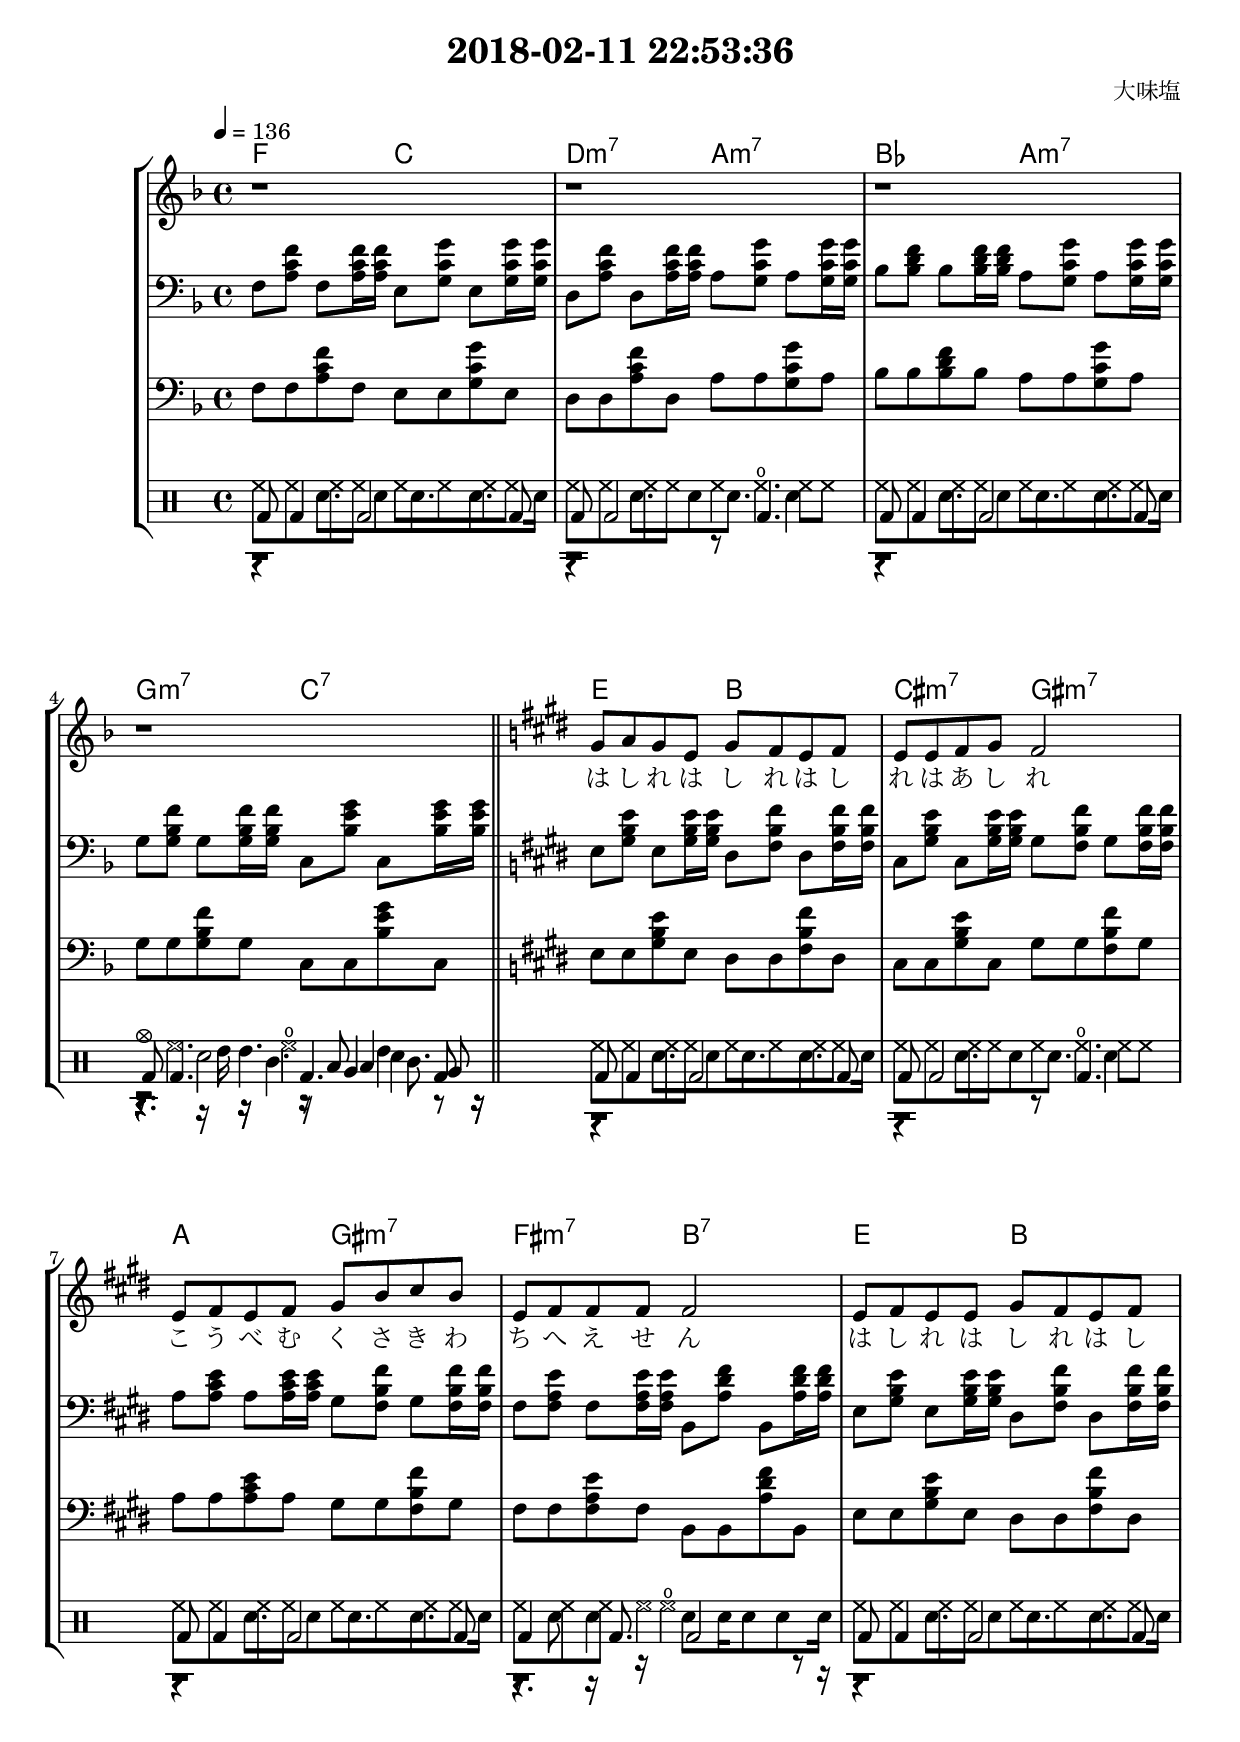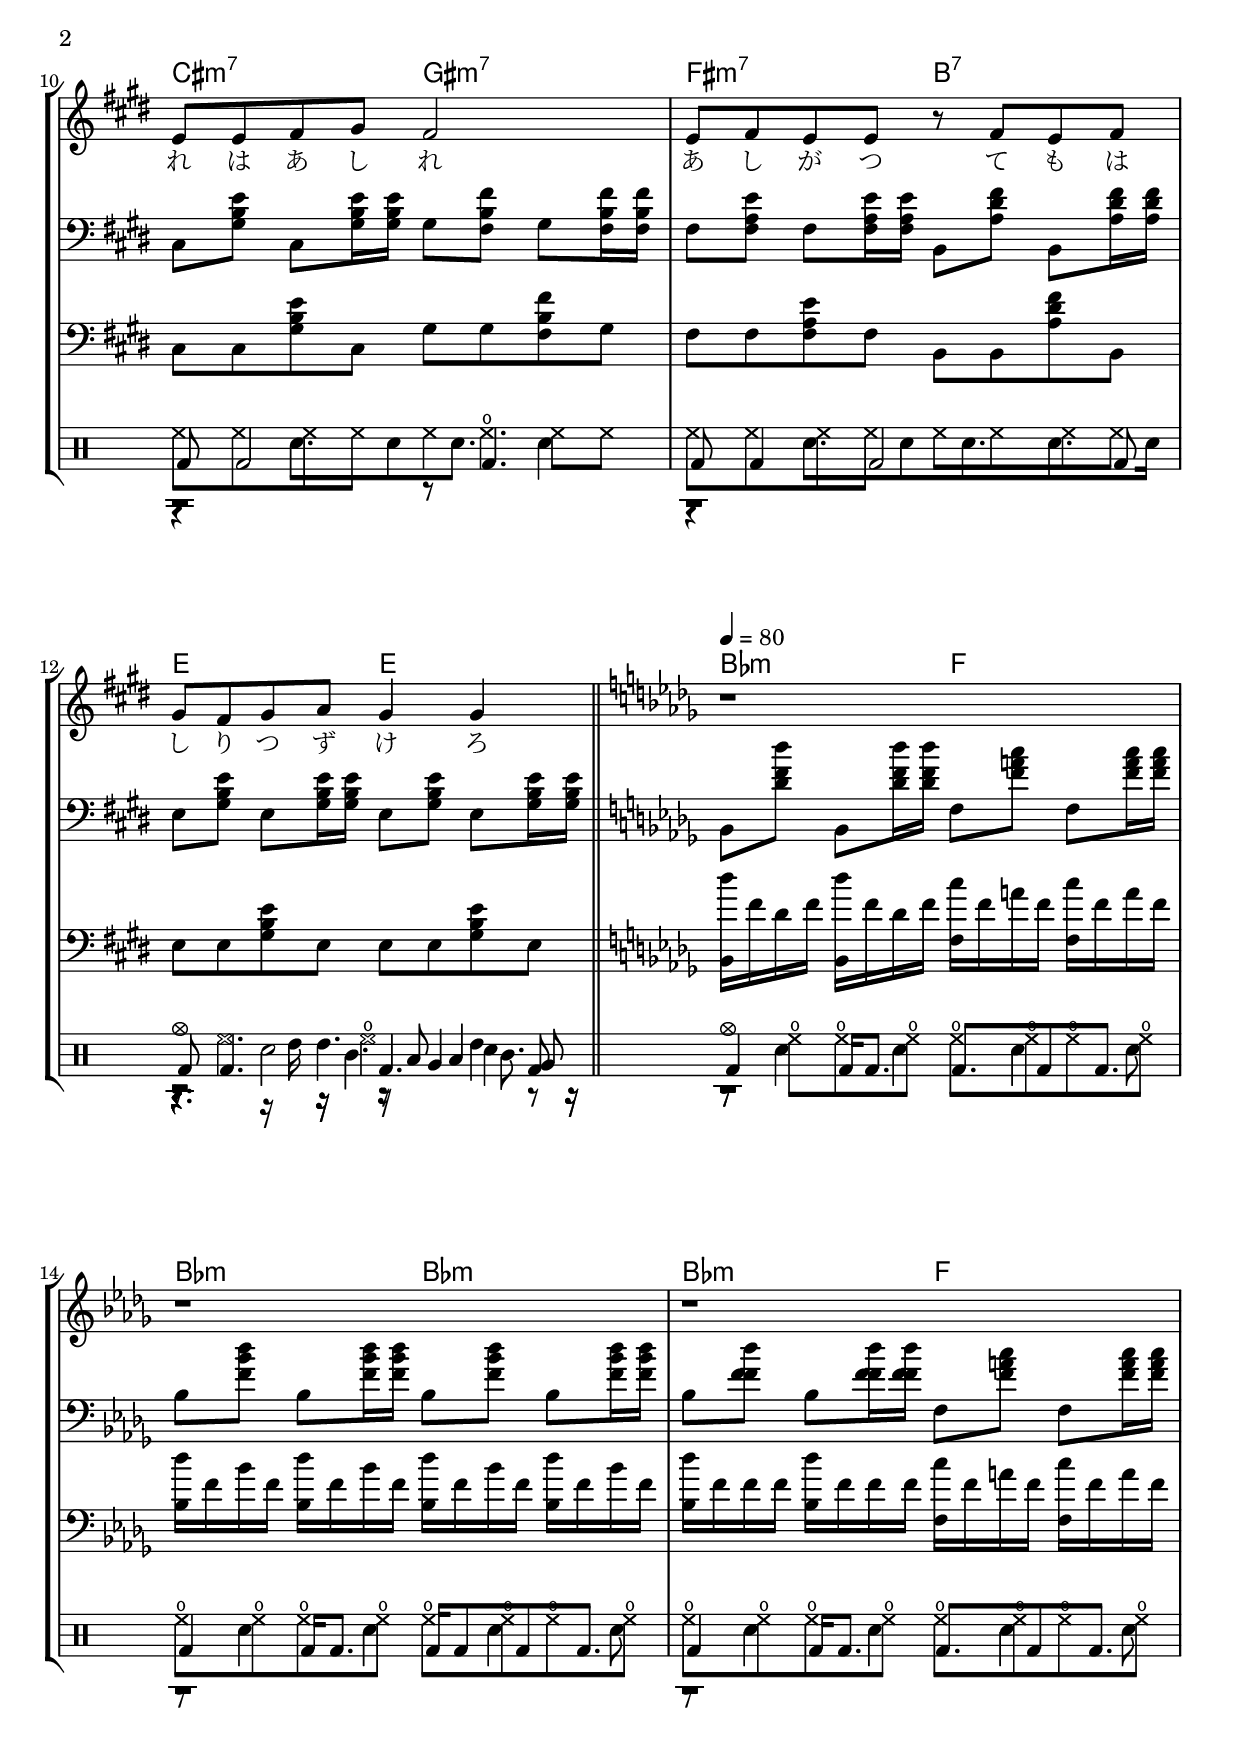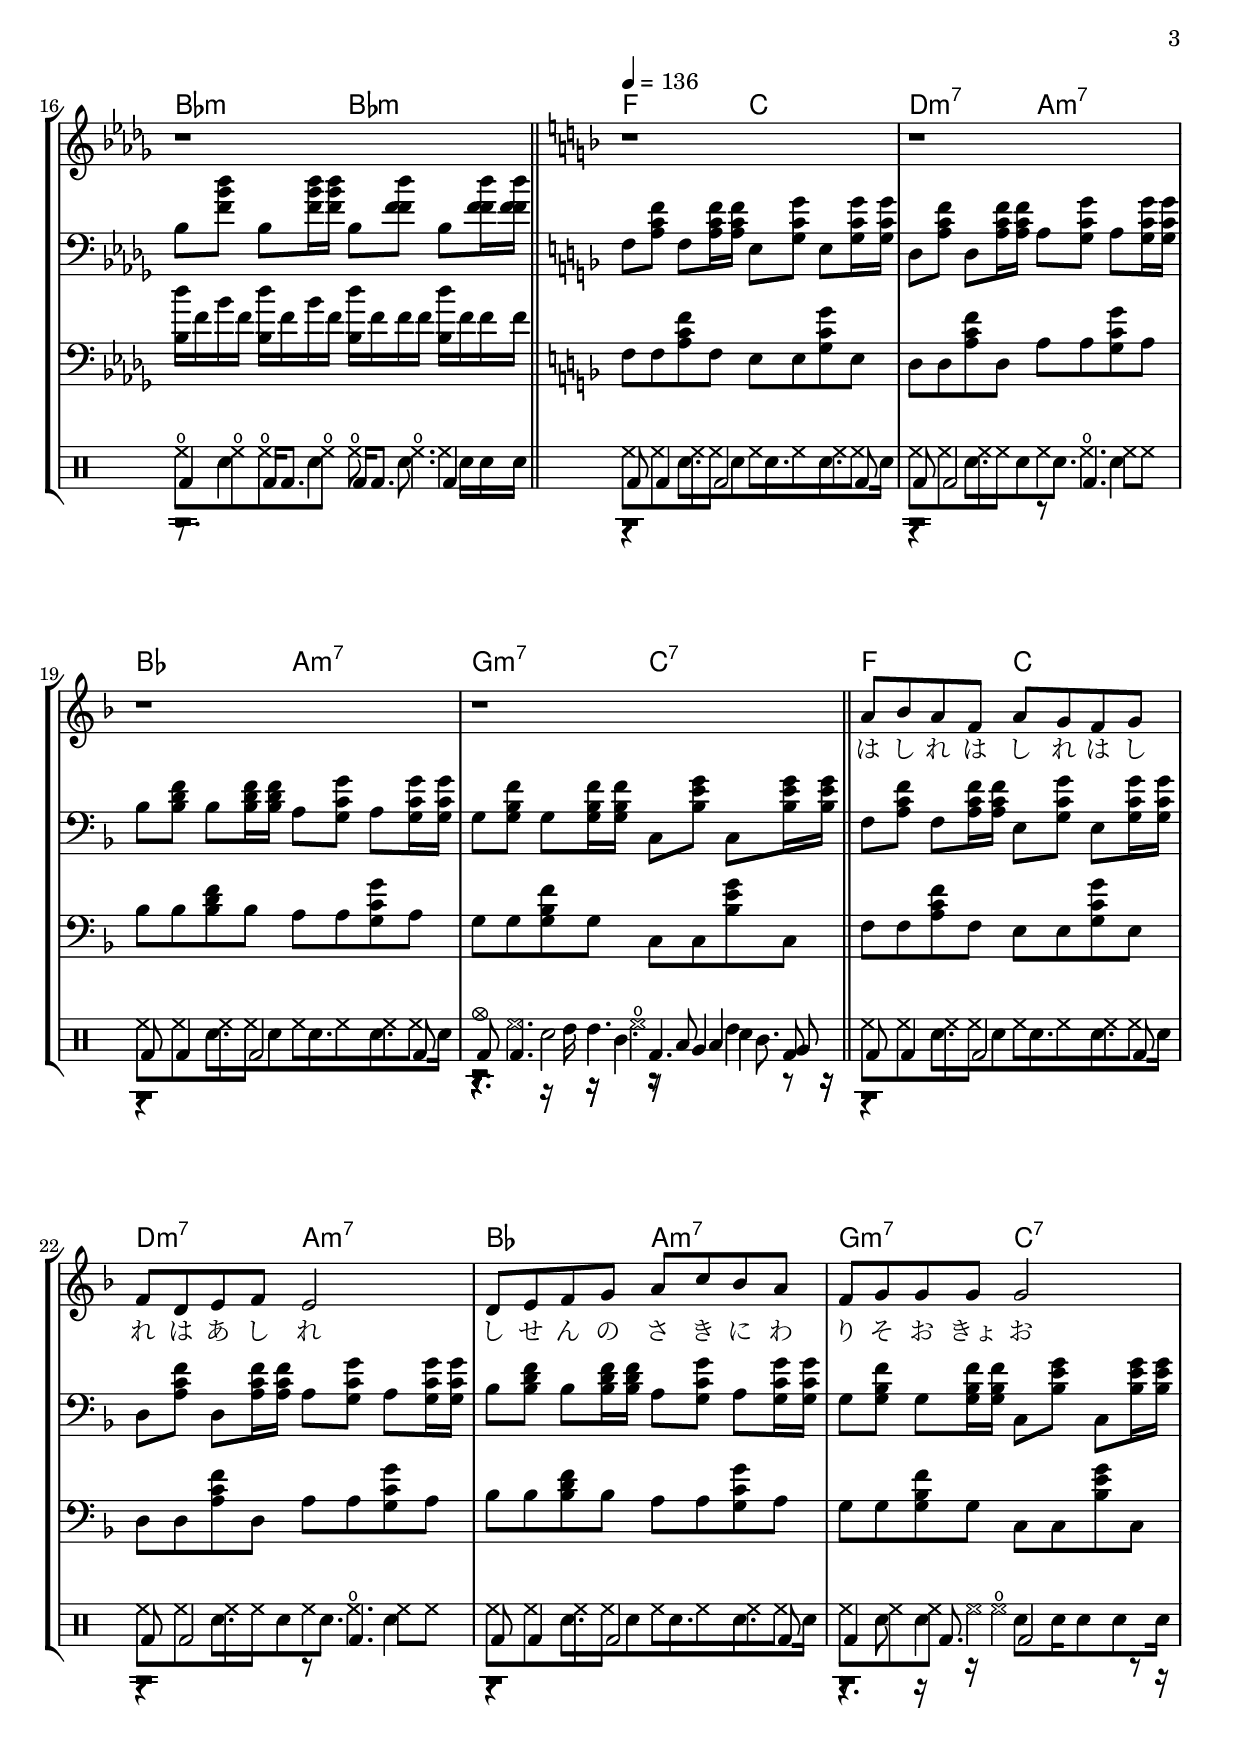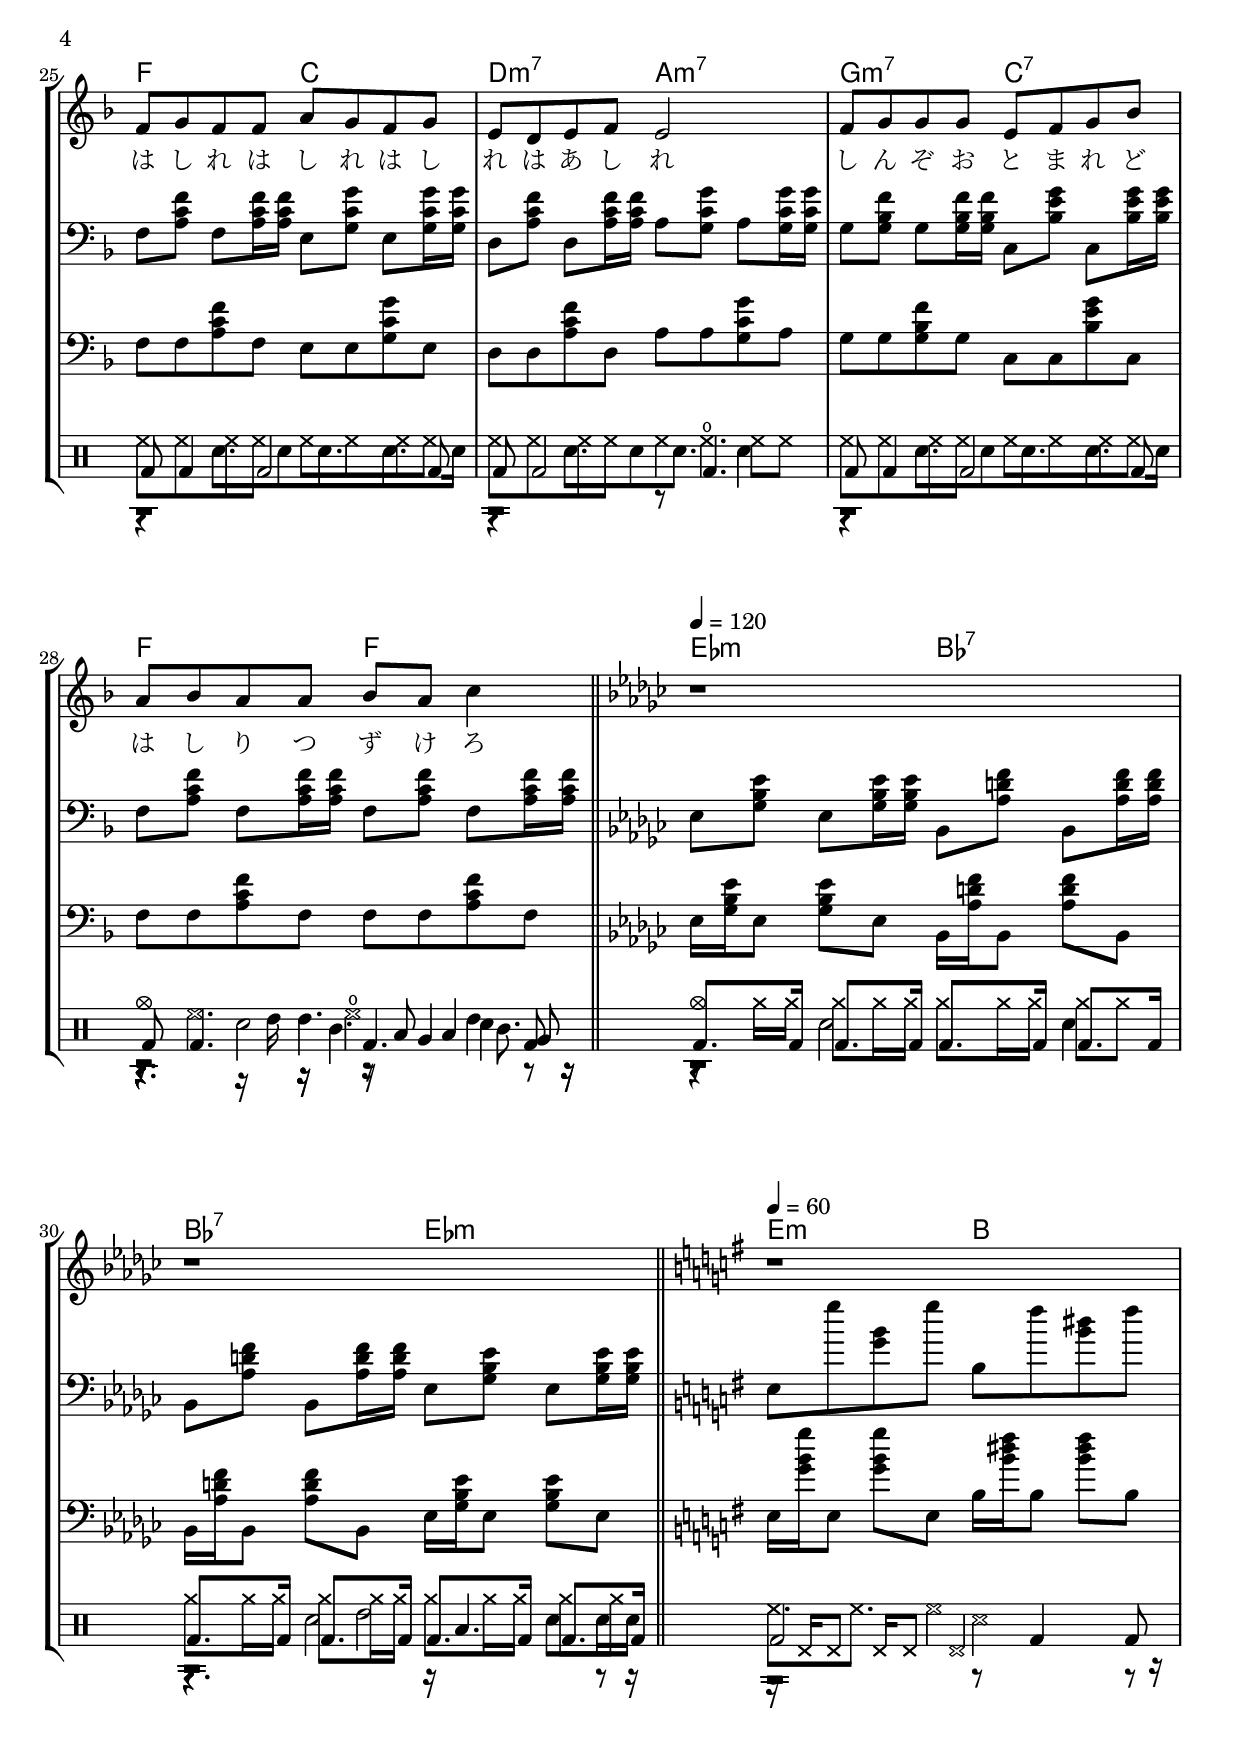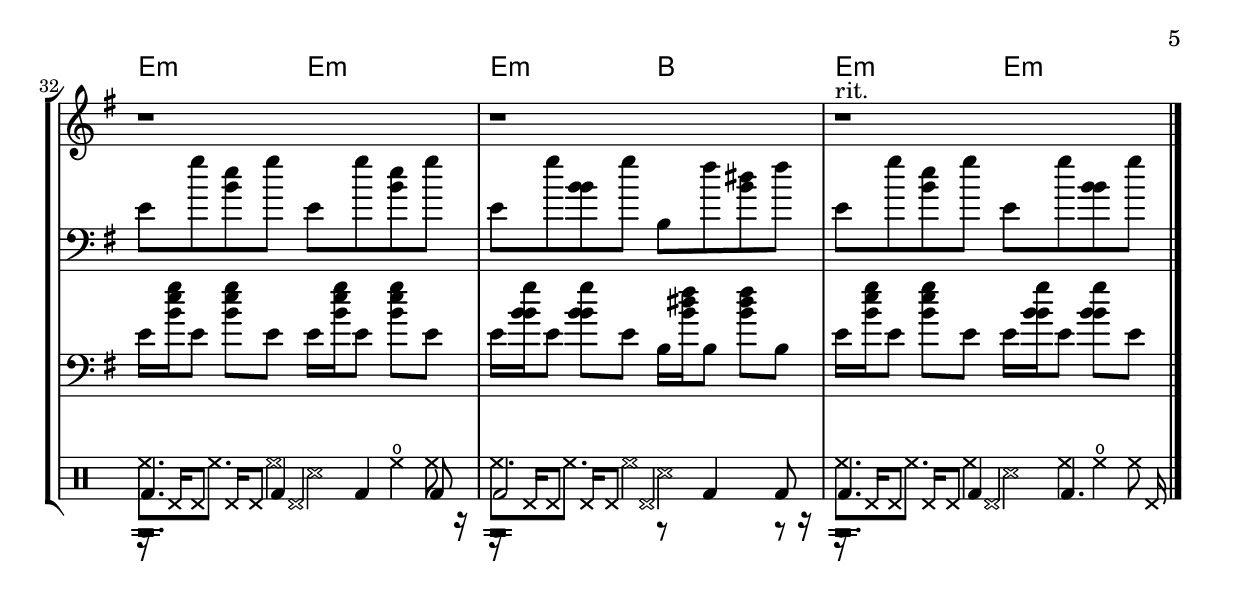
\version "2.12.1"

\header {
	title = \markup {"2018-02-11 22:53:36"}
	composer = \markup \center-column {大味塩}
}

harmony = \chordmode {
	f2 c d:min7 a:min7 bes a:min7 g:min7 c:7 

	e b cis:min7 gis:min7 a gis:min7 fis:min7 b:7 e b cis:min7 gis:min7 fis:min7 b:7 e e 

	bes:m f bes:m bes:m bes:m f bes:m bes:m 

	f c d:min7 a:min7 bes a:min7 g:min7 c:7 

	f c d:min7 a:min7 bes a:min7 g:min7 c:7 f c d:min7 a:min7 g:min7 c:7 f f 

	es:m bes:7 bes:7 es:m 

	e:m b e:m e:m e:m b e:m e:m 
}

melody = {
	\key f \major
	\tempo 4 = 136
	r1 | r1 | r1 | r1   
	\set Staff.midiInstrument = #"mmi0.42"
		\key e \major
 gis'8  a'8  gis'8  e'8  gis'8  fis'8  e'8  fis'8 
	e'8  e'8  fis'8  gis'8  fis'2 
	e'8  fis'8  e'8  fis'8  gis'8  b'8  cis''8  b'8 
	e'8  fis'8  fis'8  fis'8  fis'2 
	e'8  fis'8  e'8  e'8  gis'8  fis'8  e'8  fis'8 
	e'8  e'8  fis'8  gis'8  fis'2 
	e'8  fis'8  e'8  e'8  r8  fis'8  e'8  fis'8 
	gis'8  fis'8  gis'8  a'8  gis'4  gis'4
	\key des \major
	\tempo 4 = 80
	r1 | r1 | r1 | r1   
	\key f \major
	\tempo 4 = 136
	r1 | r1 | r1 | r1   
	\set Staff.midiInstrument = #"mmi0.42"
	 a'8  bes'8  a'8  f'8  a'8  g'8  f'8  g'8 
	f'8  d'8  e'8  f'8  e'2 
	d'8  e'8  f'8  g'8  a'8  c''8  bes'8  a'8 
	f'8  g'8  g'8  g'8  g'2 
	f'8  g'8  f'8  f'8  a'8  g'8  f'8  g'8 
	e'8  d'8  e'8  f'8  e'2 
	f'8  g'8  g'8  g'8  e'8  f'8  g'8  bes'8 
	a'8  bes'8  a'8  a'8  bes'8  a'8  c''4
	\key ges \major
	\tempo 4 = 120
	r1 | r1   
	\key g \major
	\tempo 4 = 60
	r1 | r1 | r1 | r1^"rit." \bar "|."
}

words = \lyricmode {
	
	は  し  れ  は  し  れ  は  し  れ  は  あ  し  れ  こ  う  べ  む  く  さ  き  わ  ち  へ  え  せ  ん  は  し  れ  は  し  れ  は  し  れ  は  あ  し  れ  あ  し  が  つ  て  も  は  し  り  つ  ず  け  ろ  
	
	
	は  し  れ  は  し  れ  は  し  れ  は  あ  し  れ  し  せ  ん  の  さ  き  に  わ  り  そ  お  きょ  お  は  し  れ  は  し  れ  は  し  れ  は  あ  し  れ  し  ん  ぞ  お  と  ま  れ  ど  は  し  り  つ  ず  け  ろ  
	
	
}

tempochange = {
	\tempo 4 = 136
	r1 | r1 | r1 | r1 \bar "||"
	\tempo 4 = 136
	r1 | r1 | r1 | r1 | r1 | r1 | r1 | r1 \bar "||"
	\tempo 4 = 80
	r1 | r1 | r1 | r1 \bar "||"
	\tempo 4 = 136
	r1 | r1 | r1 | r1 \bar "||"
	\tempo 4 = 136
	r1 | r1 | r1 | r1 | r1 | r1 | r1 | r1 \bar "||"
	\tempo 4 = 120
	r1 | r1 \bar "||"
	\tempo 4 = 60
	r1 | r1 | r1 | \tempo 4 = 45 r2 \tempo 4 = 40 r2 \bar "|."
}

mainacc = {
	\clef bass
	\set Staff.midiInstrument = #"Electric Bass (pick)"
	\key f \major
	\tempo 4 = 136
	f8 <a c' f'> f <a c' f'>16 <a c' f'>
	e8 <g c' g'> e <g c' g'>16 <g c' g'>
	d8 <a c' f'> d <a c' f'>16 <a c' f'>
	a8 <g c' g'> a <g c' g'>16 <g c' g'>
	bes8 <bes d' f'> bes <bes d' f'>16 <bes d' f'>
	a8 <g c' g'> a <g c' g'>16 <g c' g'>
	g8 <g bes f'> g <g bes f'>16 <g bes f'>
	c8 <bes e' g'> c <bes e' g'>16 <bes e' g'>
	\bar "||"

	\set Staff.midiInstrument = #"Electric Bass (pick)"
	\key e \major
	e8 <gis b e'> e <gis b e'>16 <gis b e'>
	dis8 <fis b fis'> dis <fis b fis'>16 <fis b fis'>
	cis8 <gis b e'> cis <gis b e'>16 <gis b e'>
	gis8 <fis b fis'> gis <fis b fis'>16 <fis b fis'>
	a8 <a cis' e'> a <a cis' e'>16 <a cis' e'>
	gis8 <fis b fis'> gis <fis b fis'>16 <fis b fis'>
	fis8 <fis a e'> fis <fis a e'>16 <fis a e'>
	b,8 <a dis' fis'> b, <a dis' fis'>16 <a dis' fis'>
	e8 <gis b e'> e <gis b e'>16 <gis b e'>
	dis8 <fis b fis'> dis <fis b fis'>16 <fis b fis'>
	cis8 <gis b e'> cis <gis b e'>16 <gis b e'>
	gis8 <fis b fis'> gis <fis b fis'>16 <fis b fis'>
	fis8 <fis a e'> fis <fis a e'>16 <fis a e'>
	b,8 <a dis' fis'> b, <a dis' fis'>16 <a dis' fis'>
	e8 <gis b e'> e <gis b e'>16 <gis b e'>
	e8 <gis b e'> e <gis b e'>16 <gis b e'>
	\bar "||"

	\set Staff.midiInstrument = #"Electric Bass (pick)"
	\key des \major
	\tempo 4 = 80
	bes,8 <f' des' des''> bes, <f' des' des''>16 <f' des' des''>
	f8 <f' a' c''> f <f' a' c''>16 <f' a' c''>
	bes8 <f' bes' des''> bes <f' bes' des''>16 <f' bes' des''>
	bes8 <f' bes' des''> bes <f' bes' des''>16 <f' bes' des''>
	bes8 <f' f' des''> bes <f' f' des''>16 <f' f' des''>
	f8 <f' a' c''> f <f' a' c''>16 <f' a' c''>
	bes8 <f' bes' des''> bes <f' bes' des''>16 <f' bes' des''>
	bes8 <f' f' des''> bes <f' f' des''>16 <f' f' des''>
	\bar "||"

	\set Staff.midiInstrument = #"Electric Bass (pick)"
	\key f \major
	\tempo 4 = 136
	f8 <a c' f'> f <a c' f'>16 <a c' f'>
	e8 <g c' g'> e <g c' g'>16 <g c' g'>
	d8 <a c' f'> d <a c' f'>16 <a c' f'>
	a8 <g c' g'> a <g c' g'>16 <g c' g'>
	bes8 <bes d' f'> bes <bes d' f'>16 <bes d' f'>
	a8 <g c' g'> a <g c' g'>16 <g c' g'>
	g8 <g bes f'> g <g bes f'>16 <g bes f'>
	c8 <bes e' g'> c <bes e' g'>16 <bes e' g'>
	\bar "||"

	\set Staff.midiInstrument = #"Electric Bass (pick)"
	f8 <a c' f'> f <a c' f'>16 <a c' f'>
	e8 <g c' g'> e <g c' g'>16 <g c' g'>
	d8 <a c' f'> d <a c' f'>16 <a c' f'>
	a8 <g c' g'> a <g c' g'>16 <g c' g'>
	bes8 <bes d' f'> bes <bes d' f'>16 <bes d' f'>
	a8 <g c' g'> a <g c' g'>16 <g c' g'>
	g8 <g bes f'> g <g bes f'>16 <g bes f'>
	c8 <bes e' g'> c <bes e' g'>16 <bes e' g'>
	f8 <a c' f'> f <a c' f'>16 <a c' f'>
	e8 <g c' g'> e <g c' g'>16 <g c' g'>
	d8 <a c' f'> d <a c' f'>16 <a c' f'>
	a8 <g c' g'> a <g c' g'>16 <g c' g'>
	g8 <g bes f'> g <g bes f'>16 <g bes f'>
	c8 <bes e' g'> c <bes e' g'>16 <bes e' g'>
	f8 <a c' f'> f <a c' f'>16 <a c' f'>
	f8 <a c' f'> f <a c' f'>16 <a c' f'>
	\bar "||"

	\set Staff.midiInstrument = #"Electric Bass (finger)"
	\key ges \major
	\tempo 4 = 120
	es8 <ges bes es'> es <ges bes es'>16 <ges bes es'>
	bes,8 <as d' f'> bes, <as d' f'>16 <as d' f'>
	bes,8 <as d' f'> bes, <as d' f'>16 <as d' f'>
	es8 <ges bes es'> es <ges bes es'>16 <ges bes es'>
	\bar "||"

	\set Staff.midiInstrument = #"Electric Bass (finger)"
	\key g \major
	\tempo 4 = 60
	e8 g'' <b' g'> g''
	b8 fis'' <b' dis''> fis''
	e'8 g'' <b' e''> g''
	e'8 g'' <b' e''> g''
	e'8 g'' <b' b'> g''
	b8 fis'' <b' dis''> fis''
	e'8 g'' <b' e''> g''
	e'8 g'' <b' b'> g''
	\bar "|."
}

subacc = {
	\clef bass
	\set Staff.midiInstrument = #"Electric Piano 1"
	\key f \major
	\tempo 4 = 136
	f8 f8 <a c' f'>8 f8
	e8 e8 <g c' g'>8 e8
	d8 d8 <a c' f'>8 d8
	a8 a8 <g c' g'>8 a8
	bes8 bes8 <bes d' f'>8 bes8
	a8 a8 <g c' g'>8 a8
	g8 g8 <g bes f'>8 g8
	c8 c8 <bes e' g'>8 c8
	\bar "||"

	\set Staff.midiInstrument = #"Electric Piano 1"
	\key e \major
	e8 e8 <gis b e'>8 e8
	dis8 dis8 <fis b fis'>8 dis8
	cis8 cis8 <gis b e'>8 cis8
	gis8 gis8 <fis b fis'>8 gis8
	a8 a8 <a cis' e'>8 a8
	gis8 gis8 <fis b fis'>8 gis8
	fis8 fis8 <fis a e'>8 fis8
	b,8 b,8 <a dis' fis'>8 b,8
	e8 e8 <gis b e'>8 e8
	dis8 dis8 <fis b fis'>8 dis8
	cis8 cis8 <gis b e'>8 cis8
	gis8 gis8 <fis b fis'>8 gis8
	fis8 fis8 <fis a e'>8 fis8
	b,8 b,8 <a dis' fis'>8 b,8
	e8 e8 <gis b e'>8 e8
	e8 e8 <gis b e'>8 e8
	\bar "||"

	\set Staff.midiInstrument = #"Lead 1 (square)"
	\key des \major
	\tempo 4 = 80
	<bes, des''>16 f' des' f' <bes, des''> f' des' f'
	<f c''>16 f' a' f' <f c''> f' a' f'
	<bes des''>16 f' bes' f' <bes des''> f' bes' f'
	<bes des''>16 f' bes' f' <bes des''> f' bes' f'
	<bes des''>16 f' f' f' <bes des''> f' f' f'
	<f c''>16 f' a' f' <f c''> f' a' f'
	<bes des''>16 f' bes' f' <bes des''> f' bes' f'
	<bes des''>16 f' f' f' <bes des''> f' f' f'
	\bar "||"

	\set Staff.midiInstrument = #"Electric Piano 1"
	\key f \major
	\tempo 4 = 136
	f8 f8 <a c' f'>8 f8
	e8 e8 <g c' g'>8 e8
	d8 d8 <a c' f'>8 d8
	a8 a8 <g c' g'>8 a8
	bes8 bes8 <bes d' f'>8 bes8
	a8 a8 <g c' g'>8 a8
	g8 g8 <g bes f'>8 g8
	c8 c8 <bes e' g'>8 c8
	\bar "||"

	\set Staff.midiInstrument = #"Electric Piano 1"
	f8 f8 <a c' f'>8 f8
	e8 e8 <g c' g'>8 e8
	d8 d8 <a c' f'>8 d8
	a8 a8 <g c' g'>8 a8
	bes8 bes8 <bes d' f'>8 bes8
	a8 a8 <g c' g'>8 a8
	g8 g8 <g bes f'>8 g8
	c8 c8 <bes e' g'>8 c8
	f8 f8 <a c' f'>8 f8
	e8 e8 <g c' g'>8 e8
	d8 d8 <a c' f'>8 d8
	a8 a8 <g c' g'>8 a8
	g8 g8 <g bes f'>8 g8
	c8 c8 <bes e' g'>8 c8
	f8 f8 <a c' f'>8 f8
	f8 f8 <a c' f'>8 f8
	\bar "||"

	\set Staff.midiInstrument = #"Electric Piano 1"
	\key ges \major
	\tempo 4 = 120
	es16 <ges bes es'>16 es8 <ges bes es'>8 es8
	bes,16 <as d' f'>16 bes,8 <as d' f'>8 bes,8
	bes,16 <as d' f'>16 bes,8 <as d' f'>8 bes,8
	es16 <ges bes es'>16 es8 <ges bes es'>8 es8
	\bar "||"

	\set Staff.midiInstrument = #"Electric Piano 1"
	\key g \major
	\tempo 4 = 60
	e16 <b' g' g''>16 e8 <b' g' g''>8 e8
	b16 <b' dis'' fis''>16 b8 <b' dis'' fis''>8 b8
	e'16 <b' e'' g''>16 e'8 <b' e'' g''>8 e'8
	e'16 <b' e'' g''>16 e'8 <b' e'' g''>8 e'8
	e'16 <b' b' g''>16 e'8 <b' b' g''>8 e'8
	b16 <b' dis'' fis''>16 b8 <b' dis'' fis''>8 b8
	e'16 <b' e'' g''>16 e'8 <b' e'' g''>8 e'8
	e'16 <b' b' g''>16 e'8 <b' b' g''>8 e'8
	\bar "|."
}

percA = {
	\drummode {
	hh8 hh8 hh8 hh8 hh8 hh8 hh8 hh8  |hh8 hh8 hh8 hh8 hh4 hh8 hh8  |hh8 hh8 hh8 hh8 hh8 hh8 hh8 hh8  |r8 hh2. r8  \bar "||"
	hh8 hh8 hh8 hh8 hh8 hh8 hh8 hh8  |hh8 hh8 hh8 hh8 hh4 hh8 hh8  |hh8 hh8 hh8 hh8 hh8 hh8 hh8 hh8  |hh8 hh8 hh8 hh2 r8  |hh8 hh8 hh8 hh8 hh8 hh8 hh8 hh8  |hh8 hh8 hh8 hh8 hh4 hh8 hh8  |hh8 hh8 hh8 hh8 hh8 hh8 hh8 hh8  |r8 hh2. r8  \bar "||"
	cymc1  |r1  |r1  |r1  \bar "||"
	hh8 hh8 hh8 hh8 hh8 hh8 hh8 hh8  |hh8 hh8 hh8 hh8 hh4 hh8 hh8  |hh8 hh8 hh8 hh8 hh8 hh8 hh8 hh8  |r8 hh2. r8  \bar "||"
	hh8 hh8 hh8 hh8 hh8 hh8 hh8 hh8  |hh8 hh8 hh8 hh8 hh4 hh8 hh8  |hh8 hh8 hh8 hh8 hh8 hh8 hh8 hh8  |hh8 hh8 hh8 hh2 r8  |hh8 hh8 hh8 hh8 hh8 hh8 hh8 hh8  |hh8 hh8 hh8 hh8 hh4 hh8 hh8  |hh8 hh8 hh8 hh8 hh8 hh8 hh8 hh8  |r8 hh2. r8  \bar "||"
	r8 cymr16 cymr16 cymr8 cymr16 cymr16 cymr8 cymr16 cymr16 cymr8 cymr8  |cymr8 cymr16 cymr16 cymr8 cymr16 cymr16 cymr8 cymr16 cymr16 cymr8 cymr8  \bar "||"
	r1  |r2. hho4  |r1  |r2. hho4  \bar "|."
	}
}

percB = {
	\drummode {
	r4 sn8. sn8 sn8. sn8. sn16  |r4 sn8. sn8 sn8. sn4  |r4 sn8. sn8 sn8. sn8. sn16  |r4 sn2 sn4  \bar "||"
	r4 sn8. sn8 sn8. sn8. sn16  |r4 sn8. sn8 sn8. sn4  |r4 sn8. sn8 sn8. sn8. sn16  |r8 sn8 sn4 sn8 sn16 sn8 sn8 sn16  |r4 sn8. sn8 sn8. sn8. sn16  |r4 sn8. sn8 sn8. sn4  |r4 sn8. sn8 sn8. sn8. sn16  |r4 sn2 sn4  \bar "||"
	r8 hho8 hho8 hho8 hho8 hho8 hho8 hho8  |hho8 hho8 hho8 hho8 hho8 hho8 hho8 hho8  |hho8 hho8 hho8 hho8 hho8 hho8 hho8 hho8  |hho8 hho8 hho8 hho8 hho8 hho4.  \bar "||"
	r4 sn8. sn8 sn8. sn8. sn16  |r4 sn8. sn8 sn8. sn4  |r4 sn8. sn8 sn8. sn8. sn16  |r4 sn2 sn4  \bar "||"
	r4 sn8. sn8 sn8. sn8. sn16  |r4 sn8. sn8 sn8. sn4  |r4 sn8. sn8 sn8. sn8. sn16  |r8 sn8 sn4 sn8 sn16 sn8 sn8 sn16  |r4 sn8. sn8 sn8. sn8. sn16  |r4 sn8. sn8 sn8. sn4  |r4 sn8. sn8 sn8. sn8. sn16  |r4 sn2 sn4  \bar "||"
	r4 sn2 sn4  |r4 sn2 sn8 sn16 sn16  \bar "||"
	r16 hhp16 hhp8 hhp16 hhp8 hhp2 r16  |r16 hhp16 hhp8 hhp16 hhp8 hhp2 r16  |r16 hhp16 hhp8 hhp16 hhp8 hhp2 r16  |r16 hhp16 hhp8 hhp16 hhp8 hhp2 hhp16  \bar "|."
	}
}

percC = {
	\drummode {
	bd8 bd4 bd2 bd8  |bd8 bd2 bd4.  |bd8 bd4 bd2 bd8  |bd8 bd4. bd4. bd8  \bar "||"
	bd8 bd4 bd2 bd8  |bd8 bd2 bd4.  |bd8 bd4 bd2 bd8  |bd4 r16 bd8. bd2  |bd8 bd4 bd2 bd8  |bd8 bd2 bd4.  |bd8 bd4 bd2 bd8  |bd8 bd4. bd4. bd8  \bar "||"
	r1  |r1  |r1  |r2. hh4  \bar "||"
	bd8 bd4 bd2 bd8  |bd8 bd2 bd4.  |bd8 bd4 bd2 bd8  |bd8 bd4. bd4. bd8  \bar "||"
	bd8 bd4 bd2 bd8  |bd8 bd2 bd4.  |bd8 bd4 bd2 bd8  |bd4 r16 bd8. bd2  |bd8 bd4 bd2 bd8  |bd8 bd2 bd4.  |bd8 bd4 bd2 bd8  |bd8 bd4. bd4. bd8  \bar "||"
	bd8. bd16 bd8. bd16 bd8. bd16 bd8. bd16  |bd8. bd16 bd8. bd16 bd8. bd16 bd8. bd16  \bar "||"
	hh8. hh8. hh2 r8  |hh8. hh8. hh2 hh8  |hh8. hh8. hh2 r8  |hh8. hh8. hh4 hh4 hh8  \bar "|."
	}
}

percD = {
	\drummode {
	r1  |r2 r8 hho4.  |r1  |r4. r16 hho2 r16  \bar "||"
	r1  |r2 r8 hho4.  |r1  |r4. r16 hho2 r16  |r1  |r2 r8 hho4.  |r1  |r4. r16 hho2 r16  \bar "||"
	r8 sn4 sn4 sn4 sn8  |r8 sn4 sn4 sn4 sn8  |r8 sn4 sn4 sn4 sn8  |r8 sn4 sn4 sn8. sn16 sn16 sn16  \bar "||"
	r1  |r2 r8 hho4.  |r1  |r4. r16 hho2 r16  \bar "||"
	r1  |r2 r8 hho4.  |r1  |r4. r16 hho2 r16  |r1  |r2 r8 hho4.  |r1  |r4. r16 hho2 r16  \bar "||"
	r1  |r4. tommh2 r8  \bar "||"
	r2 ss2  |r2 ss2  |r2 ss2  |r2 ss2  \bar "|."
	}
}

percE = {
	\drummode {
	r1 |r1 |r1 |cymc1  \bar "||"
	r1 |r1 |r1 |r1 |r1 |r1 |r1 |cymc1  \bar "||"
	bd4 bd16 bd8. bd8. bd8 bd8.  |bd4 bd16 bd8. bd16 bd8 bd8 bd8.  |bd4 bd16 bd8. bd8. bd8 bd8.  |bd4 bd16 bd8. bd16 bd8. bd4  \bar "||"
	r1 |r1 |r1 |cymc1  \bar "||"
	r1 |r1 |r1 |r1 |r1 |r1 |r1 |cymc1  \bar "||"
	r1  |r2 r16 toml4. r16  \bar "||"
	bd2 r8 bd4 bd8  |bd4. bd4 bd4 bd8  |bd2 r8 bd4 bd8  |bd4. bd4 bd4.  \bar "|."
	}
}

percF = {
	\drummode {
	r1 |r1 |r1 |r4 r16 tommh16 tommh4. tommh4  \bar "||"
	r1 |r1 |r1 |r1 |r1 |r1 |r1 |r4 r16 tommh16 tommh4. tommh4  \bar "||"
	r1 | r1 | r1 | r1 \bar "||"
	r1 |r1 |r1 |r4 r16 tommh16 tommh4. tommh4  \bar "||"
	r1 |r1 |r1 |r1 |r1 |r1 |r1 |r4 r16 tommh16 tommh4. tommh4  \bar "||"
	cymc1  |r1 \bar "||"
	r1 | r1 | r1 | r1 \bar "|."
	}
}

percG = {
	\drummode {
	r1 |r1 |r1 |r4. r16 tomml4. tomml8.  \bar "||"
	r1 |r1 |r1 |r1 |r1 |r1 |r1 |r4. r16 tomml4. tomml8.  \bar "||"
	r1 | r1 | r1 | r1 \bar "||"
	r1 |r1 |r1 |r4. r16 tomml4. tomml8.  \bar "||"
	r1 |r1 |r1 |r1 |r1 |r1 |r1 |r4. r16 tomml4. tomml8.  \bar "||"
	r1 | r1 \bar "||"
	r1 | r1 | r1 | r1 \bar "|."
	}
}

percH = {
	\drummode {
	r1 |r1 |r1 |r2 r16 toml8 toml4 r16  \bar "||"
	r1 |r1 |r1 |r1 |r1 |r1 |r1 |r2 r16 toml8 toml4 r16  \bar "||"
	r1 | r1 | r1 | r1 \bar "||"
	r1 |r1 |r1 |r2 r16 toml8 toml4 r16  \bar "||"
	r1 |r1 |r1 |r1 |r1 |r1 |r1 |r2 r16 toml8 toml4 r16  \bar "||"
	r1 | r1 \bar "||"
	r1 | r1 | r1 | r1 \bar "|."
	}
}

percI = {
	\drummode {
	r1 |r1 |r1 |r2 r8 tomfh4 tomfh8  \bar "||"
	r1 |r1 |r1 |r1 |r1 |r1 |r1 |r2 r8 tomfh4 tomfh8  \bar "||"
	r1 | r1 | r1 | r1 \bar "||"
	r1 |r1 |r1 |r2 r8 tomfh4 tomfh8  \bar "||"
	r1 |r1 |r1 |r1 |r1 |r1 |r1 |r2 r8 tomfh4 tomfh8  \bar "||"
	r1 | r1 \bar "||"
	r1 | r1 | r1 | r1 \bar "|."
	}
}

\score {
	<<
		\new StaffGroup <<
			\new ChordNames {\harmony}
			\new Voice = "melody" {\melody}
			\new Lyrics \lyricsto "melody" \words
			\new Staff = "mainacc" {\mainacc}
			\new Staff = "subacc" {\subacc}
			\new DrumStaff <<
				\new DrumVoice {\percA}
				\new DrumVoice {\percB}
				\new DrumVoice {\percC}
				\new DrumVoice {\percD}
				\new DrumVoice {\percE}
				\new DrumVoice {\percF}
				\new DrumVoice {\percG}
				\new DrumVoice {\percH}
				\new DrumVoice {\percI}
			>>
		>>
	>>
	\layout { }
}
